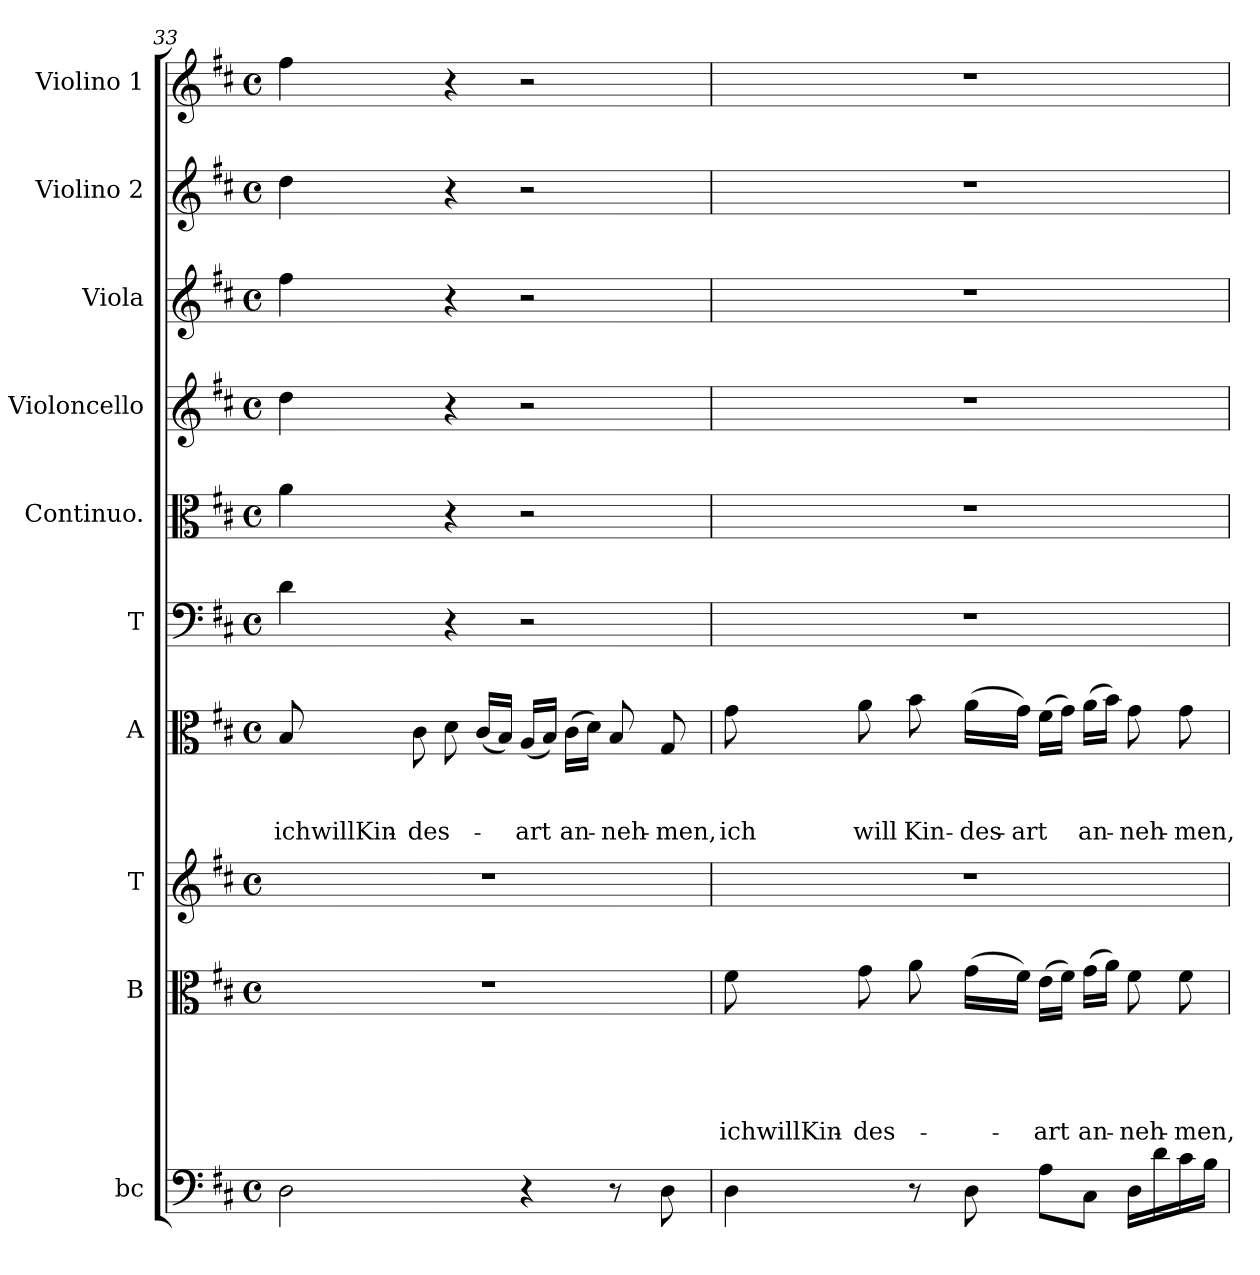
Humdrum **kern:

**kern	**kern	**text	**text	**text	**text	**text	**kern	**kern	**text	**text	**text	**kern	**kern	**kern	**kern	**kern	**kern
*part10	*part9	*part9	*part9	*part9	*part9	*part9	*part8	*part7	*part7	*part7	*part7	*part6	*part5	*part4	*part3	*part2	*part1
*staff10	*staff9	*staff9	*staff9	*staff9	*staff9	*staff9	*staff8	*staff7	*staff7	*staff7	*staff7	*staff6	*staff5	*staff4	*staff3	*staff2	*staff1
*I"bc	*I"B	*	*	*	*	*	*I"T	*I"A	*	*	*	*I"T	*I"Continuo.	*I"Violoncello	*I"Viola	*I"Violino 2	*I"Violino 1
*I'bc	*I'B	*	*	*	*	*	*I'T	*I'A	*	*	*	*	*I'C	*I'vlc	*I'vla	*I'vl2	*I'vl1
*clefF4	*clefC3	*	*	*	*	*	*clefG2	*clefC3	*	*	*	*clefF4	*clefC3	*clefG2	*clefG2	*clefG2	*clefG2
*k[f#c#]	*k[f#c#]	*	*	*	*	*	*k[f#c#]	*k[f#c#]	*	*	*	*k[f#c#]	*k[f#c#]	*k[f#c#]	*k[f#c#]	*k[f#c#]	*k[f#c#]
*D:	*D:	*	*	*	*	*	*D:	*D:	*	*	*	*D:	*D:	*D:	*D:	*D:	*D:
*M4/4	*M4/4	*	*	*	*	*	*M4/4	*M4/4	*	*	*	*M4/4	*M4/4	*M4/4	*M4/4	*M4/4	*M4/4
*met(c)	*met(c)	*	*	*	*	*	*met(c)	*met(c)	*	*	*	*met(c)	*met(c)	*met(c)	*met(c)	*met(c)	*met(c)
=33	=33	=33	=33	=33	=33	=33	=33	=33	=33	=33	=33	=33	=33	=33	=33	=33	=33
!	!	!	!	!	!	!	!	!	!	!	!LO:LY:b	!	!	!	!	!	!
2D\	1r	.	.	.	.	.	1r	8B/	.	.	ichwillKin-	4d\	4a\	4dd\	4ff#\	4dd\	4ff#\
!	!	!	!	!	!	!	!	!	!	!	!LO:LY:b	!	!	!	!	!	!
.	.	.	.	.	.	.	.	8c#\	.	.	-des-	.	.	.	.	.	.
.	.	.	.	.	.	.	.	8d\	.	.	.	4r	4r	4r	4r	4r	4r
.	.	.	.	.	.	.	.	(<16c#/LL	.	.	.	.	.	.	.	.	.
.	.	.	.	.	.	.	.	16B/JJ)	.	.	.	.	.	.	.	.	.
!	!	!	!	!	!	!	!	!	!	!	!LO:LY:b	!	!	!	!	!	!
4r	.	.	.	.	.	.	.	(<16A/LL	.	.	-art	2r	2r	2r	2r	2r	2r
.	.	.	.	.	.	.	.	16B/JJ)	.	.	.	.	.	.	.	.	.
!	!	!	!	!	!	!	!	!	!	!	!LO:LY:b	!	!	!	!	!	!
.	.	.	.	.	.	.	.	(>16c#\LL	.	.	an-	.	.	.	.	.	.
.	.	.	.	.	.	.	.	16d\JJ)	.	.	.	.	.	.	.	.	.
!	!	!	!	!	!	!	!	!	!	!	!LO:LY:b	!	!	!	!	!	!
8r	.	.	.	.	.	.	.	8B/	.	.	-neh-	.	.	.	.	.	.
!	!	!	!	!	!	!	!	!	!	!	!LO:LY:b	!	!	!	!	!	!
8D\	.	.	.	.	.	.	.	8G/	.	.	-men,	.	.	.	.	.	.
=34	=34	=34	=34	=34	=34	=34	=34	=34	=34	=34	=34	=34	=34	=34	=34	=34	=34
!	!	!	!	!	!	!LO:LY:b	!	!	!	!	!LO:LY:b	!	!	!	!	!	!
4D\	8f#\	.	.	.	.	ichwillKin-	1r	8g\	.	.	ich	1r	1r	1r	1r	1r	1r
!	!	!	!	!	!	!LO:LY:b	!	!	!	!	!LO:LY:b	!	!	!	!	!	!
.	8g\	.	.	.	.	-des-	.	8a\	.	.	will	.	.	.	.	.	.
!	!	!	!	!	!	!	!	!	!	!	!LO:LY:b	!	!	!	!	!	!
8r	8a\	.	.	.	.	.	.	8b\	.	.	Kin-	.	.	.	.	.	.
!	!	!	!	!	!	!	!	!	!	!	!LO:LY:b:rj	!	!	!	!	!	!
8D\	(>16g\LL	.	.	.	.	.	.	(>16a\LL	.	.	-des-	.	.	.	.	.	.
!	!	!	!	!	!	!	!	!	!	!	!LO:LY:b	!	!	!	!	!	!
.	16f#\JJ)	.	.	.	.	.	.	16g\JJ)	.	.	-art	.	.	.	.	.	.
!	!	!	!	!	!	!LO:LY:b	!	!	!	!	!	!	!	!	!	!	!
8A\L	(>16e\LL	.	.	.	.	-art	.	(>16f#\LL	.	.	.	.	.	.	.	.	.
.	16f#\JJ)	.	.	.	.	.	.	16g\JJ)	.	.	.	.	.	.	.	.	.
!	!	!	!	!	!	!LO:LY:b	!	!	!	!	!LO:LY:b	!	!	!	!	!	!
8C#\J	(>16g\LL	.	.	.	.	an-	.	(>16a\LL	.	.	an-	.	.	.	.	.	.
.	16a\JJ)	.	.	.	.	.	.	16b\JJ)	.	.	.	.	.	.	.	.	.
!	!	!	!	!	!	!LO:LY:b	!	!	!	!	!LO:LY:b	!	!	!	!	!	!
16D\LL	8f#\	.	.	.	.	-neh-	.	8g\	.	.	-neh-	.	.	.	.	.	.
16d\	.	.	.	.	.	.	.	.	.	.	.	.	.	.	.	.	.
!	!	!	!	!	!	!LO:LY:b	!	!	!	!	!LO:LY:b	!	!	!	!	!	!
16c#\	8f#\	.	.	.	.	-men,	.	8g\	.	.	-men,	.	.	.	.	.	.
16B\JJ	.	.	.	.	.	.	.	.	.	.	.	.	.	.	.	.	.
=	=	=	=	=	=	=	=	=	=	=	=	=	=	=	=	=	=
*-	*-	*-	*-	*-	*-	*-	*-	*-	*-	*-	*-	*-	*-	*-	*-	*-	*-
